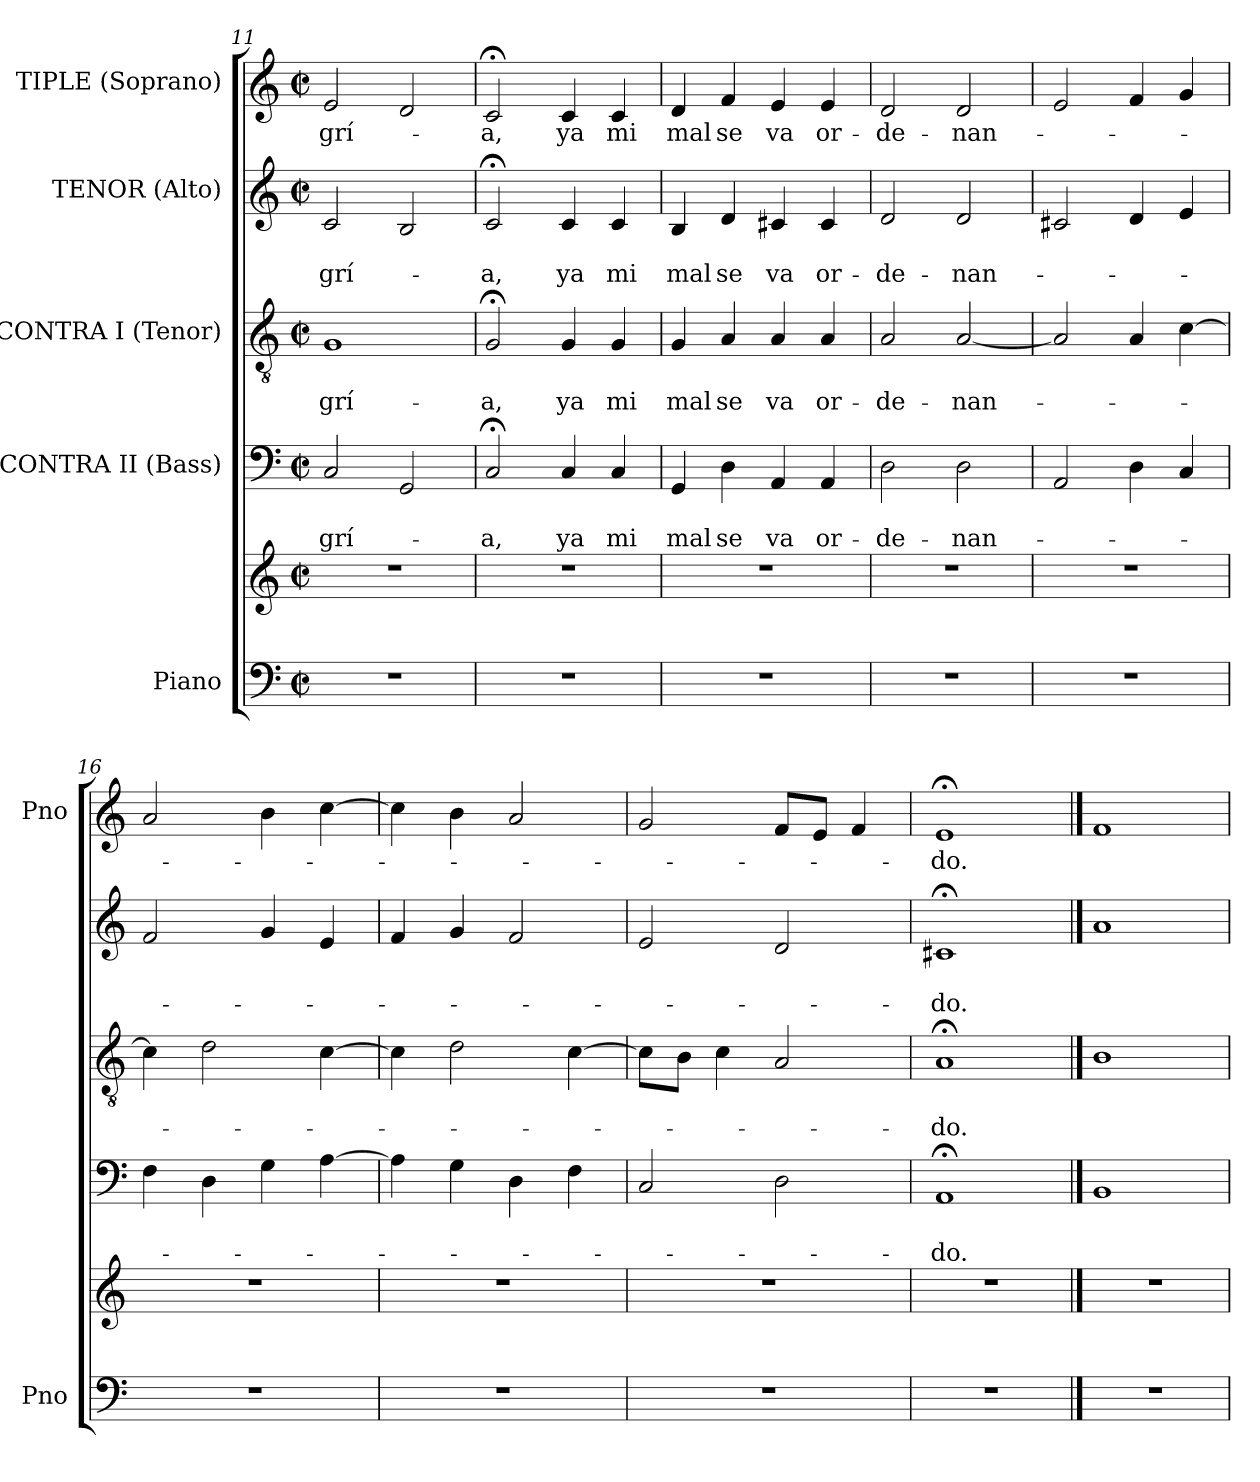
**kern	**kern	**kern	**text	**text	**kern	**text	**text	**kern	**text	**text	**kern	**text
*part5	*part5	*part4	*part4	*part4	*part3	*part3	*part3	*part2	*part2	*part2	*part1	*part1
*staff6	*staff5	*staff4	*staff4	*staff4	*staff3	*staff3	*staff3	*staff2	*staff2	*staff2	*staff1	*staff1
*I"Piano	*	*I"CONTRA II (Bass)	*	*	*I"CONTRA I (Tenor)	*	*	*I"TENOR (Alto)	*	*	*I"TIPLE (Soprano)	*
*I'Pno	*	*	*	*	*	*	*	*	*	*	*I'Pno	*
*clefF4	*clefG2	*clefF4	*	*	*clefGv2	*	*	*clefG2	*	*	*clefG2	*
*k[]	*k[]	*k[]	*	*	*k[]	*	*	*k[]	*	*	*k[]	*
*C:	*C:	*C:	*	*	*C:	*	*	*C:	*	*	*C:	*
*M2/2	*M2/2	*M2/2	*	*	*M2/2	*	*	*M2/2	*	*	*M2/2	*
*met(c|)	*met(c|)	*met(c|)	*	*	*met(c|)	*	*	*met(c|)	*	*	*met(c|)	*
=11	=11	=11	=11	=11	=11	=11	=11	=11	=11	=11	=11	=11
1r	1r	2C/	.	-grí-	1G	.	-grí-	2c/	.	-grí-	2e/	-grí-
.	.	2GG/	.	.	.	.	.	2B/	.	.	2d/	.
=12	=12	=12	=12	=12	=12	=12	=12	=12	=12	=12	=12	=12
1r	1r	2C;</	.	-a,	2G;</	.	-a,	2c;</	.	-a,	2c;</	-a,
.	.	4C/	.	ya	4G/	.	ya	4c/	.	ya	4c/	ya
.	.	4C/	.	mi	4G/	.	mi	4c/	.	mi	4c/	mi
!!LO:LB:g=z
=13	=13	=13	=13	=13	=13	=13	=13	=13	=13	=13	=13	=13
1r	1r	4GG/	.	mal	4G/	.	mal	4B/	.	mal	4d/	mal
.	.	4D\	.	se	4A/	.	se	4d/	.	se	4f/	se
.	.	4AA/	.	va	4A/	.	va	4c#/	.	va	4e/	va
.	.	4AA/	.	or-	4A/	.	or-	4c#/	.	or-	4e/	or-
=14	=14	=14	=14	=14	=14	=14	=14	=14	=14	=14	=14	=14
1r	1r	2D\	.	-de-	2A/	.	-de-	2d/	.	-de-	2d/	-de-
.	.	2D\	.	-nan-	[2A/	.	-nan-	2d/	.	-nan-	2d/	-nan-
=15	=15	=15	=15	=15	=15	=15	=15	=15	=15	=15	=15	=15
1r	1r	2AA/	.	.	2A/]	.	.	2c#/	.	.	2e/	.
.	.	4D\	.	.	4A/	.	.	4d/	.	.	4f/	.
.	.	4C/	.	.	[4c\	.	.	4e/	.	.	4g/	.
=16	=16	=16	=16	=16	=16	=16	=16	=16	=16	=16	=16	=16
1r	1r	4F\	.	.	4c\]	.	.	2f/	.	.	2a/	.
.	.	4D\	.	.	2d\	.	.	.	.	.	.	.
.	.	4G\	.	.	.	.	.	4g/	.	.	4b\	.
.	.	[4A\	.	.	[4c\	.	.	4e/	.	.	[4cc\	.
=17	=17	=17	=17	=17	=17	=17	=17	=17	=17	=17	=17	=17
1r	1r	4A\]	.	.	4c\]	.	.	4f/	.	.	4cc\]	.
.	.	4G\	.	.	2d\	.	.	4g/	.	.	4b\	.
.	.	4D\	.	.	.	.	.	2f/	.	.	2a/	.
.	.	4F\	.	.	[4c\	.	.	.	.	.	.	.
=18	=18	=18	=18	=18	=18	=18	=18	=18	=18	=18	=18	=18
1r	1r	2C/	.	.	8c\L]	.	.	2e/	.	.	2g/	.
.	.	.	.	.	8B\J	.	.	.	.	.	.	.
.	.	.	.	.	4c\	.	.	.	.	.	.	.
.	.	2D\	.	.	2A/	.	.	2d/	.	.	8f/L	.
.	.	.	.	.	.	.	.	.	.	.	8e/J	.
.	.	.	.	.	.	.	.	.	.	.	4f/	.
=19	=19	=19	=19	=19	=19	=19	=19	=19	=19	=19	=19	=19
1r	1r	1AA;<	.	-do.	1A;<	.	-do.	1c#;<	.	-do.	1e;<	-do.
!!LO:PB:g=z
==20	==20	==20	==20	==20	==20	==20	==20	==20	==20	==20	==20	==20
1r	1r	1BB	.	.	1B	.	.	1a	.	.	1f	.
=	=	=	=	=	=	=	=	=	=	=	=	=
*-	*-	*-	*-	*-	*-	*-	*-	*-	*-	*-	*-	*-
